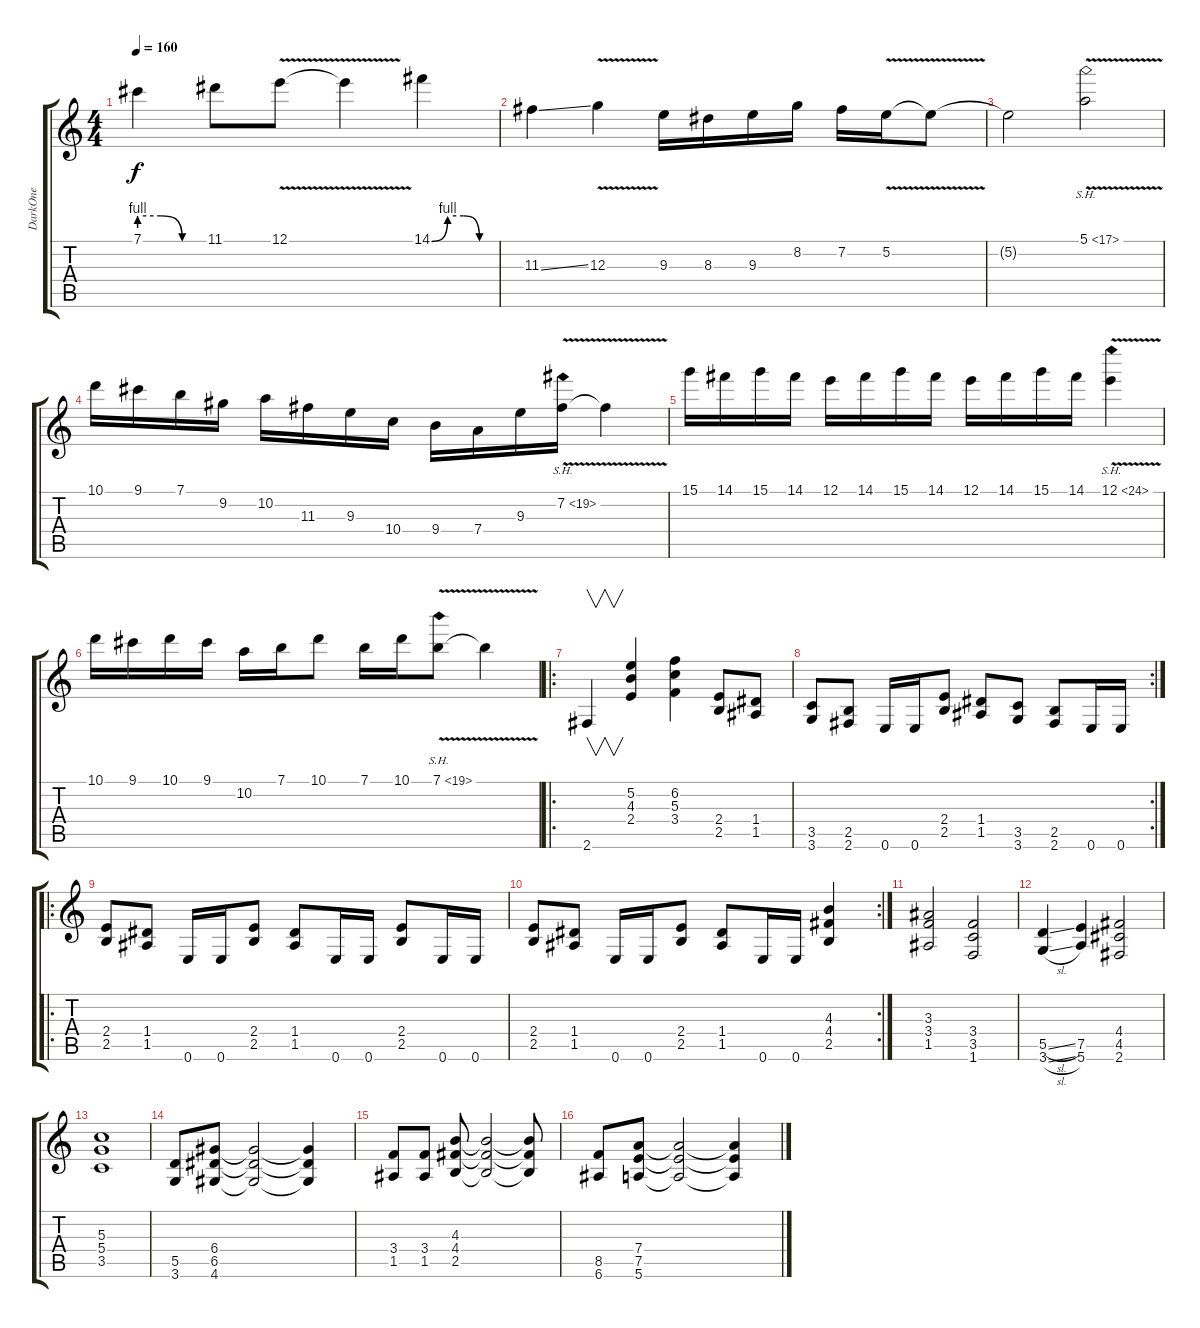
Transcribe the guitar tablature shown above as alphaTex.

\track ("DarkOne" "DarkOne") {instrument distortionguitar}
\staff {score tabs}
\tuning (E4 B3 G3 D3 A2 E2) {hide}
\ts (4 4)
\tempo 160
\clef g2
\ks c
7.1{be (custom 0 4 20 4 40 0 60 0)}.4{dy f} 11.1.8 12.1{v}.8 12.1{t}.4 14.1{be (custom 0 0 15 4 30 4 45 0 60 0)}.4 |
11.3{ss}.4 12.3{v}.4 9.3.16 8.3.16 9.3.16 8.2.16 7.2.16 5.2{v}.16 5.2{t}.8 |
5.2{t}.2 5.1{sh 12 v}.2 |
10.1.16 9.1.16 7.1.16 9.2.16 10.2.16 11.3.16 9.3.16 10.4.16 9.4.16 7.4.16 9.3.16 7.2{sh 12 v}.16 7.2{t}.4 |
15.1.16 14.1.16 15.1.16 14.1.16 12.1.16 14.1.16 15.1.16 14.1.16 12.1.16 14.1.16 15.1.16 14.1.16 12.1{sh 12 v}.4 |
10.1.16 9.1.16 10.1.16 9.1.16 10.2.16 7.1.16 10.1.8 7.1.16 10.1.16 7.1{sh 12 v}.8 7.1{t}.4 |
\ro
2.6.4{v} (5.2 4.3 2.4).4 (6.2 5.3 3.4).4 (2.4 2.5).8 (1.4 1.5).8 |
\rc 2
(3.5 3.6).8 (2.5 2.6).8 0.6.16 0.6.16 (2.4 2.5).8 (1.4 1.5).8 (3.5 3.6).8 (2.5 2.6).8 0.6.16 0.6.16 |
\ro
(2.4 2.5).8 (1.4 1.5).8 0.6.16 0.6.16 (2.4 2.5).8 (1.4 1.5).8 0.6.16 0.6.16 (2.4 2.5).8 0.6.16 0.6.16 |
\rc 2
(2.4 2.5).8 (1.4 1.5).8 0.6.16 0.6.16 (2.4 2.5).8 (1.4 1.5).8 0.6.16 0.6.16 (4.3 4.4 2.5).4 |
(3.3 3.4 1.5).2 (3.4 3.5 1.6).2 |
(5.5{sl} 3.6{sl}).4 (7.5 5.6).4 (4.4 4.5 2.6).2 |
(5.3 5.4 3.5).1 |
(5.5 3.6).8 (6.4 6.5 4.6).8 (6.4{t} 6.5{t} 4.6{t}).2 (6.4{t} 6.5{t} 4.6{t}).4 |
(3.4 1.5).8 (3.4 1.5).8 (4.3 4.4 2.5).8 (4.3{t} 4.4{t} 2.5{t}).2 (4.3{t} 4.4{t} 2.5{t}).8 |
(8.5 6.6).8 (7.4 7.5 5.6).8 (7.4{t} 7.5{t} 5.6{t}).2 (7.4{t} 7.5{t} 5.6{t}).4
